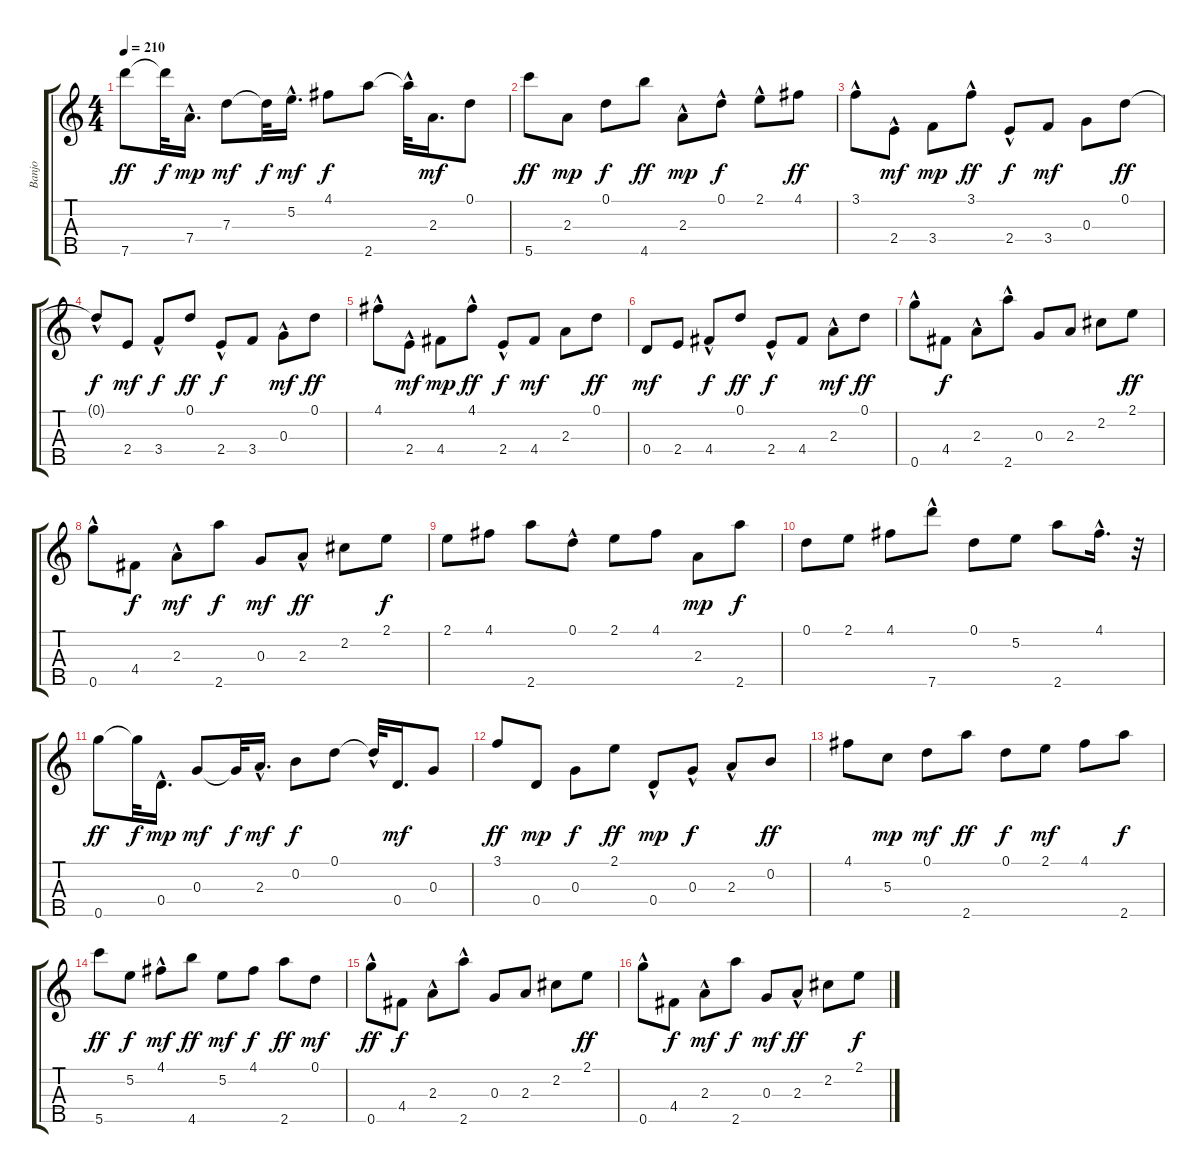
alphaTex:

\track ("Banjo" "Banjo") {instrument banjo}
\staff {score tabs}
\tuning (D4 B3 G3 D3 G4) {hide}
\displaytranspose 12
\ts (4 4)
\tempo 210
\clef g2
\ks c
7.5.8{dy ff} 7.5{t}.32{dy f} 7.4{hac}.16{d dy mp} 7.3.8{dy mf} 7.3{t}.32{dy f} 5.2{hac}.16{d dy mf} 4.1.8{dy f} 2.5.8 2.5{hac t}.32 2.3.16{d dy mf} 0.1.8 |
5.5.8{dy ff} 2.3.8{dy mp} 0.1.8{dy f} 4.5.8{dy ff} 2.3{hac}.8{dy mp} 0.1{hac}.8{dy f} 2.1{hac}.8 4.1.8{dy ff} |
3.1{hac}.8 2.4{hac}.8{dy mf} 3.4.8{dy mp} 3.1{hac}.8{dy ff} 2.4{hac}.8{dy f} 3.4.8{dy mf} 0.3.8 0.1.8{dy ff} |
0.1{hac t}.8{dy f} 2.4.8{dy mf} 3.4{hac}.8{dy f} 0.1.8{dy ff} 2.4{hac}.8{dy f} 3.4.8 0.3{hac}.8{dy mf} 0.1.8{dy ff} |
4.1{hac}.8 2.4{hac}.8{dy mf} 4.4.8{dy mp} 4.1{hac}.8{dy ff} 2.4{hac}.8{dy f} 4.4.8{dy mf} 2.3.8 0.1.8{dy ff} |
0.4.8{dy mf} 2.4.8 4.4{hac}.8{dy f} 0.1.8{dy ff} 2.4{hac}.8{dy f} 4.4.8 2.3{hac}.8{dy mf} 0.1.8{dy ff} |
0.5{hac}.8 4.4.8{dy f} 2.3{hac}.8 2.5{hac}.8 0.3.8 2.3.8 2.2.8 2.1.8{dy ff} |
0.5{hac}.8 4.4.8{dy f} 2.3{hac}.8{dy mf} 2.5.8{dy f} 0.3.8{dy mf} 2.3{hac}.8{dy ff} 2.2.8 2.1.8{dy f} |
2.1.8 4.1.8 2.5.8 0.1{hac}.8 2.1.8 4.1.8 2.3.8{dy mp} 2.5.8{dy f} |
0.1.8 2.1.8 4.1.8 7.5{hac}.8 0.1.8 5.2.8 2.5.8 4.1{hac}.16{d} r.32 |
0.5.8{dy ff} 0.5{t}.32{dy f} 0.4{hac}.16{d dy mp} 0.3.8{dy mf} 0.3{t}.32{dy f} 2.3{hac}.16{d dy mf} 0.2.8{dy f} 0.1.8 0.1{hac t}.32 0.4.16{d dy mf} 0.3.8 |
3.1.8{dy ff} 0.4.8{dy mp} 0.3.8{dy f} 2.1.8{dy ff} 0.4{hac}.8{dy mp} 0.3{hac}.8{dy f} 2.3{hac}.8 0.2.8{dy ff} |
4.1.8 5.3.8{dy mp} 0.1.8{dy mf} 2.5.8{dy ff} 0.1.8{dy f} 2.1.8{dy mf} 4.1.8 2.5.8{dy f} |
5.5.8{dy ff} 5.2.8{dy f} 4.1{hac}.8{dy mf} 4.5.8{dy ff} 5.2.8{dy mf} 4.1.8{dy f} 2.5.8{dy ff} 0.1.8{dy mf} |
0.5{hac}.8{dy ff} 4.4.8{dy f} 2.3{hac}.8 2.5{hac}.8 0.3.8 2.3.8 2.2.8 2.1.8{dy ff} |
0.5{hac}.8 4.4.8{dy f} 2.3{hac}.8{dy mf} 2.5.8{dy f} 0.3.8{dy mf} 2.3{hac}.8{dy ff} 2.2.8 2.1.8{dy f}
